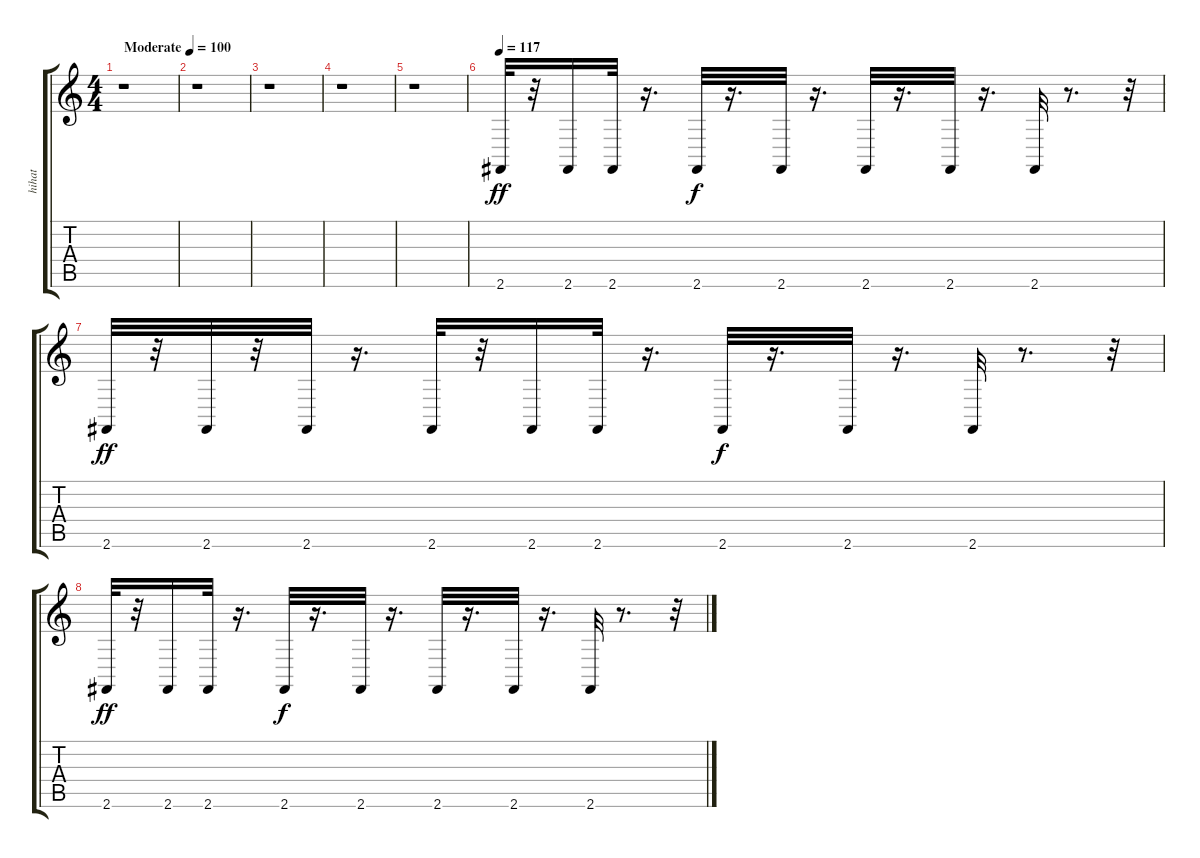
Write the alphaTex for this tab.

\track ("hihat" "hihat") {instrument synthdrum}
\staff {score tabs}
\tuning (E4 B3 G3 D3 A2 E2) {hide}
\ts (4 4)
\tempo (100 "Moderate")
\clef g2
\ks c
r.1{dy ff instrument synthdrum} |
r.1 |
r.1 |
r.1 |
r.1 |
\tempo 117
2.6.32 r.32 2.6.16 2.6.32 r.16{d} 2.6.32{dy f} r.16{d} 2.6.32 r.16{d} 2.6.32 r.16{d} 2.6.32 r.16{d} 2.6.32 r.8{d} r.32 |
2.6.32{dy ff} r.32 2.6.32 r.32 2.6.32 r.16{d} 2.6.32 r.32 2.6.16 2.6.32 r.16{d} 2.6.32{dy f} r.16{d} 2.6.32 r.16{d} 2.6.32 r.8{d} r.32 |
2.6.32{dy ff} r.32 2.6.16 2.6.32 r.16{d} 2.6.32{dy f} r.16{d} 2.6.32 r.16{d} 2.6.32 r.16{d} 2.6.32 r.16{d} 2.6.32 r.8{d} r.32
